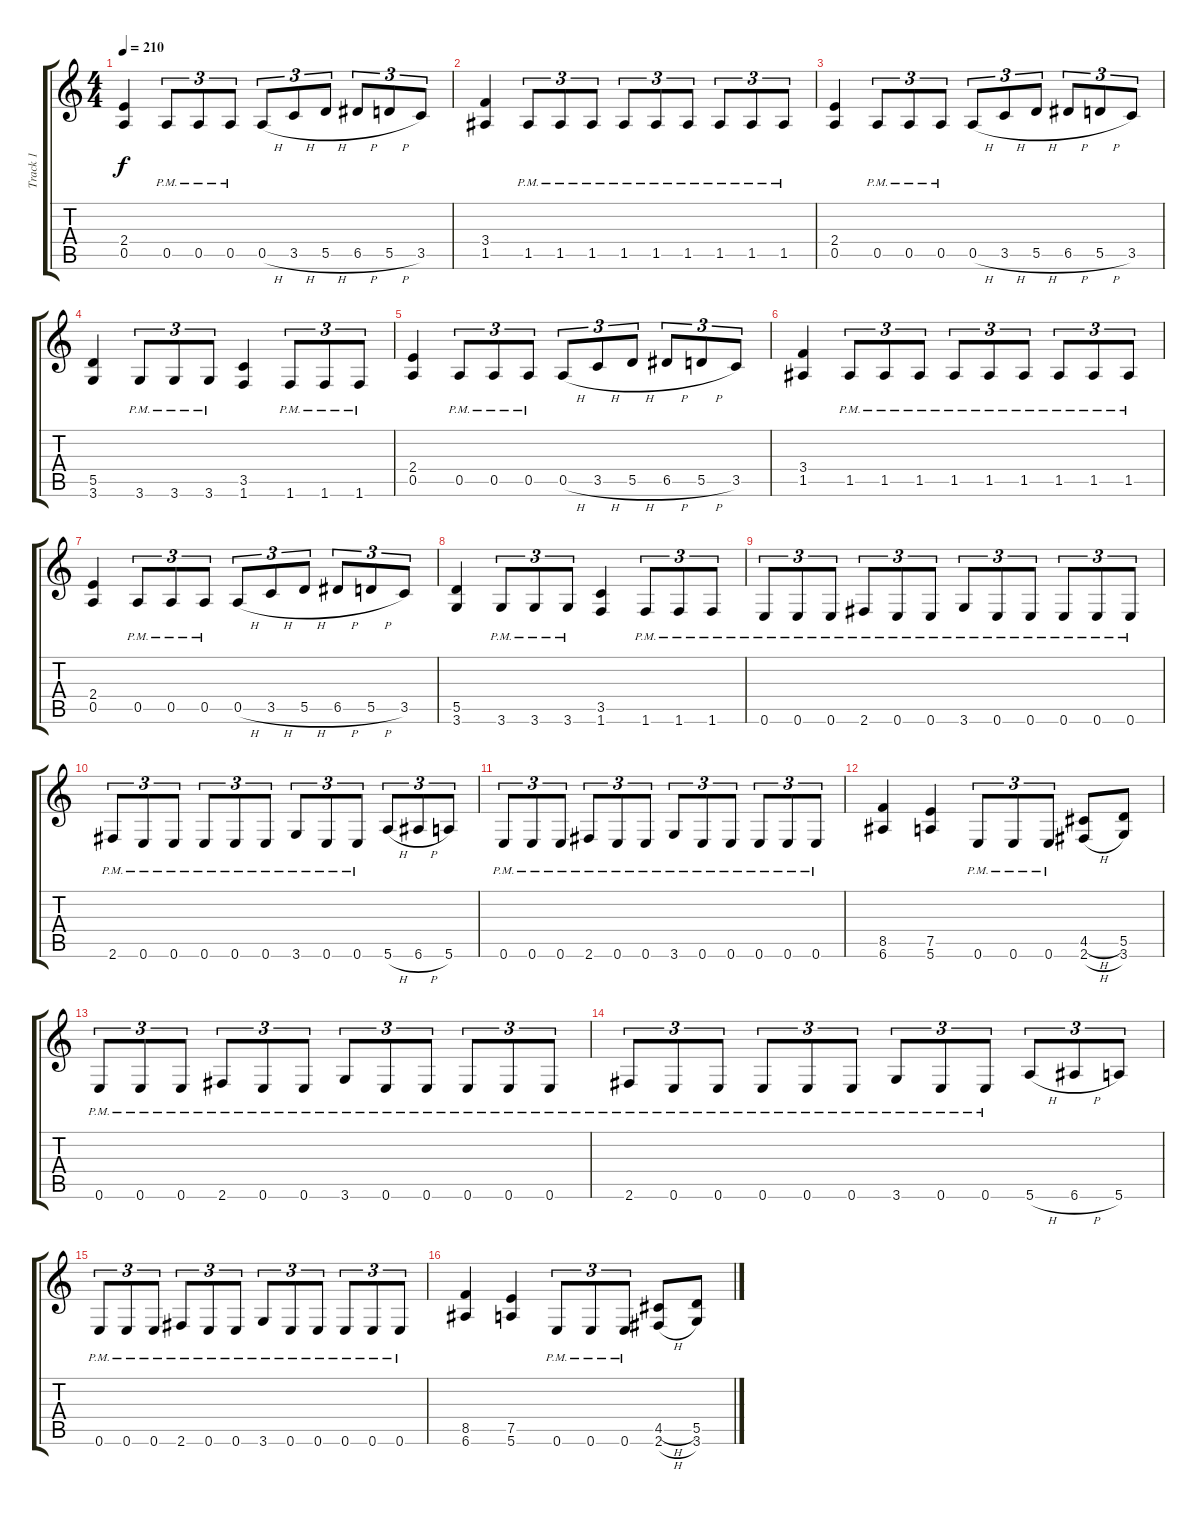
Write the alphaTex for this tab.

\track ("Track 1" "Track 1") {instrument distortionguitar}
\staff {score tabs}
\tuning (E4 B3 G3 D3 A2 E2) {hide}
\ts (4 4)
\tempo 210
\clef g2
\ks c
(2.4 0.5).4{dy f} 0.5{pm}.8{tu (3 2)} 0.5{pm}.8{tu (3 2)} 0.5{pm}.8{tu (3 2)} 0.5{h}.8{tu (3 2)} 3.5{h}.8{tu (3 2)} 5.5{h}.8{tu (3 2)} 6.5{h}.8{tu (3 2)} 5.5{h}.8{tu (3 2)} 3.5.8{tu (3 2)} |
(3.4 1.5).4 1.5{pm}.8{tu (3 2)} 1.5{pm}.8{tu (3 2)} 1.5{pm}.8{tu (3 2)} 1.5{pm}.8{tu (3 2)} 1.5{pm}.8{tu (3 2)} 1.5{pm}.8{tu (3 2)} 1.5{pm}.8{tu (3 2)} 1.5{pm}.8{tu (3 2)} 1.5{pm}.8{tu (3 2)} |
(2.4 0.5).4 0.5{pm}.8{tu (3 2)} 0.5{pm}.8{tu (3 2)} 0.5{pm}.8{tu (3 2)} 0.5{h}.8{tu (3 2)} 3.5{h}.8{tu (3 2)} 5.5{h}.8{tu (3 2)} 6.5{h}.8{tu (3 2)} 5.5{h}.8{tu (3 2)} 3.5.8{tu (3 2)} |
(5.5 3.6).4 3.6{pm}.8{tu (3 2)} 3.6{pm}.8{tu (3 2)} 3.6{pm}.8{tu (3 2)} (3.5 1.6).4 1.6{pm}.8{tu (3 2)} 1.6{pm}.8{tu (3 2)} 1.6{pm}.8{tu (3 2)} |
(2.4 0.5).4 0.5{pm}.8{tu (3 2)} 0.5{pm}.8{tu (3 2)} 0.5{pm}.8{tu (3 2)} 0.5{h}.8{tu (3 2)} 3.5{h}.8{tu (3 2)} 5.5{h}.8{tu (3 2)} 6.5{h}.8{tu (3 2)} 5.5{h}.8{tu (3 2)} 3.5.8{tu (3 2)} |
(3.4 1.5).4 1.5{pm}.8{tu (3 2)} 1.5{pm}.8{tu (3 2)} 1.5{pm}.8{tu (3 2)} 1.5{pm}.8{tu (3 2)} 1.5{pm}.8{tu (3 2)} 1.5{pm}.8{tu (3 2)} 1.5{pm}.8{tu (3 2)} 1.5{pm}.8{tu (3 2)} 1.5{pm}.8{tu (3 2)} |
(2.4 0.5).4 0.5{pm}.8{tu (3 2)} 0.5{pm}.8{tu (3 2)} 0.5{pm}.8{tu (3 2)} 0.5{h}.8{tu (3 2)} 3.5{h}.8{tu (3 2)} 5.5{h}.8{tu (3 2)} 6.5{h}.8{tu (3 2)} 5.5{h}.8{tu (3 2)} 3.5.8{tu (3 2)} |
(5.5 3.6).4 3.6{pm}.8{tu (3 2)} 3.6{pm}.8{tu (3 2)} 3.6{pm}.8{tu (3 2)} (3.5 1.6).4 1.6{pm}.8{tu (3 2)} 1.6{pm}.8{tu (3 2)} 1.6{pm}.8{tu (3 2)} |
0.6{pm}.8{tu (3 2)} 0.6{pm}.8{tu (3 2)} 0.6{pm}.8{tu (3 2)} 2.6{pm}.8{tu (3 2)} 0.6{pm}.8{tu (3 2)} 0.6{pm}.8{tu (3 2)} 3.6{pm}.8{tu (3 2)} 0.6{pm}.8{tu (3 2)} 0.6{pm}.8{tu (3 2)} 0.6{pm}.8{tu (3 2)} 0.6{pm}.8{tu (3 2)} 0.6{pm}.8{tu (3 2)} |
2.6{pm}.8{tu (3 2)} 0.6{pm}.8{tu (3 2)} 0.6{pm}.8{tu (3 2)} 0.6{pm}.8{tu (3 2)} 0.6{pm}.8{tu (3 2)} 0.6{pm}.8{tu (3 2)} 3.6{pm}.8{tu (3 2)} 0.6{pm}.8{tu (3 2)} 0.6{pm}.8{tu (3 2)} 5.6{h}.8{tu (3 2)} 6.6{h}.8{tu (3 2)} 5.6.8{tu (3 2)} |
0.6{pm}.8{tu (3 2)} 0.6{pm}.8{tu (3 2)} 0.6{pm}.8{tu (3 2)} 2.6{pm}.8{tu (3 2)} 0.6{pm}.8{tu (3 2)} 0.6{pm}.8{tu (3 2)} 3.6{pm}.8{tu (3 2)} 0.6{pm}.8{tu (3 2)} 0.6{pm}.8{tu (3 2)} 0.6{pm}.8{tu (3 2)} 0.6{pm}.8{tu (3 2)} 0.6{pm}.8{tu (3 2)} |
(8.5 6.6).4 (7.5 5.6).4 0.6{pm}.8{tu (3 2)} 0.6{pm}.8{tu (3 2)} 0.6{pm}.8{tu (3 2)} (4.5{h} 2.6{h}).8 (5.5 3.6).8 |
0.6{pm}.8{tu (3 2)} 0.6{pm}.8{tu (3 2)} 0.6{pm}.8{tu (3 2)} 2.6{pm}.8{tu (3 2)} 0.6{pm}.8{tu (3 2)} 0.6{pm}.8{tu (3 2)} 3.6{pm}.8{tu (3 2)} 0.6{pm}.8{tu (3 2)} 0.6{pm}.8{tu (3 2)} 0.6{pm}.8{tu (3 2)} 0.6{pm}.8{tu (3 2)} 0.6{pm}.8{tu (3 2)} |
2.6{pm}.8{tu (3 2)} 0.6{pm}.8{tu (3 2)} 0.6{pm}.8{tu (3 2)} 0.6{pm}.8{tu (3 2)} 0.6{pm}.8{tu (3 2)} 0.6{pm}.8{tu (3 2)} 3.6{pm}.8{tu (3 2)} 0.6{pm}.8{tu (3 2)} 0.6{pm}.8{tu (3 2)} 5.6{h}.8{tu (3 2)} 6.6{h}.8{tu (3 2)} 5.6.8{tu (3 2)} |
0.6{pm}.8{tu (3 2)} 0.6{pm}.8{tu (3 2)} 0.6{pm}.8{tu (3 2)} 2.6{pm}.8{tu (3 2)} 0.6{pm}.8{tu (3 2)} 0.6{pm}.8{tu (3 2)} 3.6{pm}.8{tu (3 2)} 0.6{pm}.8{tu (3 2)} 0.6{pm}.8{tu (3 2)} 0.6{pm}.8{tu (3 2)} 0.6{pm}.8{tu (3 2)} 0.6{pm}.8{tu (3 2)} |
(8.5 6.6).4 (7.5 5.6).4 0.6{pm}.8{tu (3 2)} 0.6{pm}.8{tu (3 2)} 0.6{pm}.8{tu (3 2)} (4.5{h} 2.6{h}).8 (5.5 3.6).8
